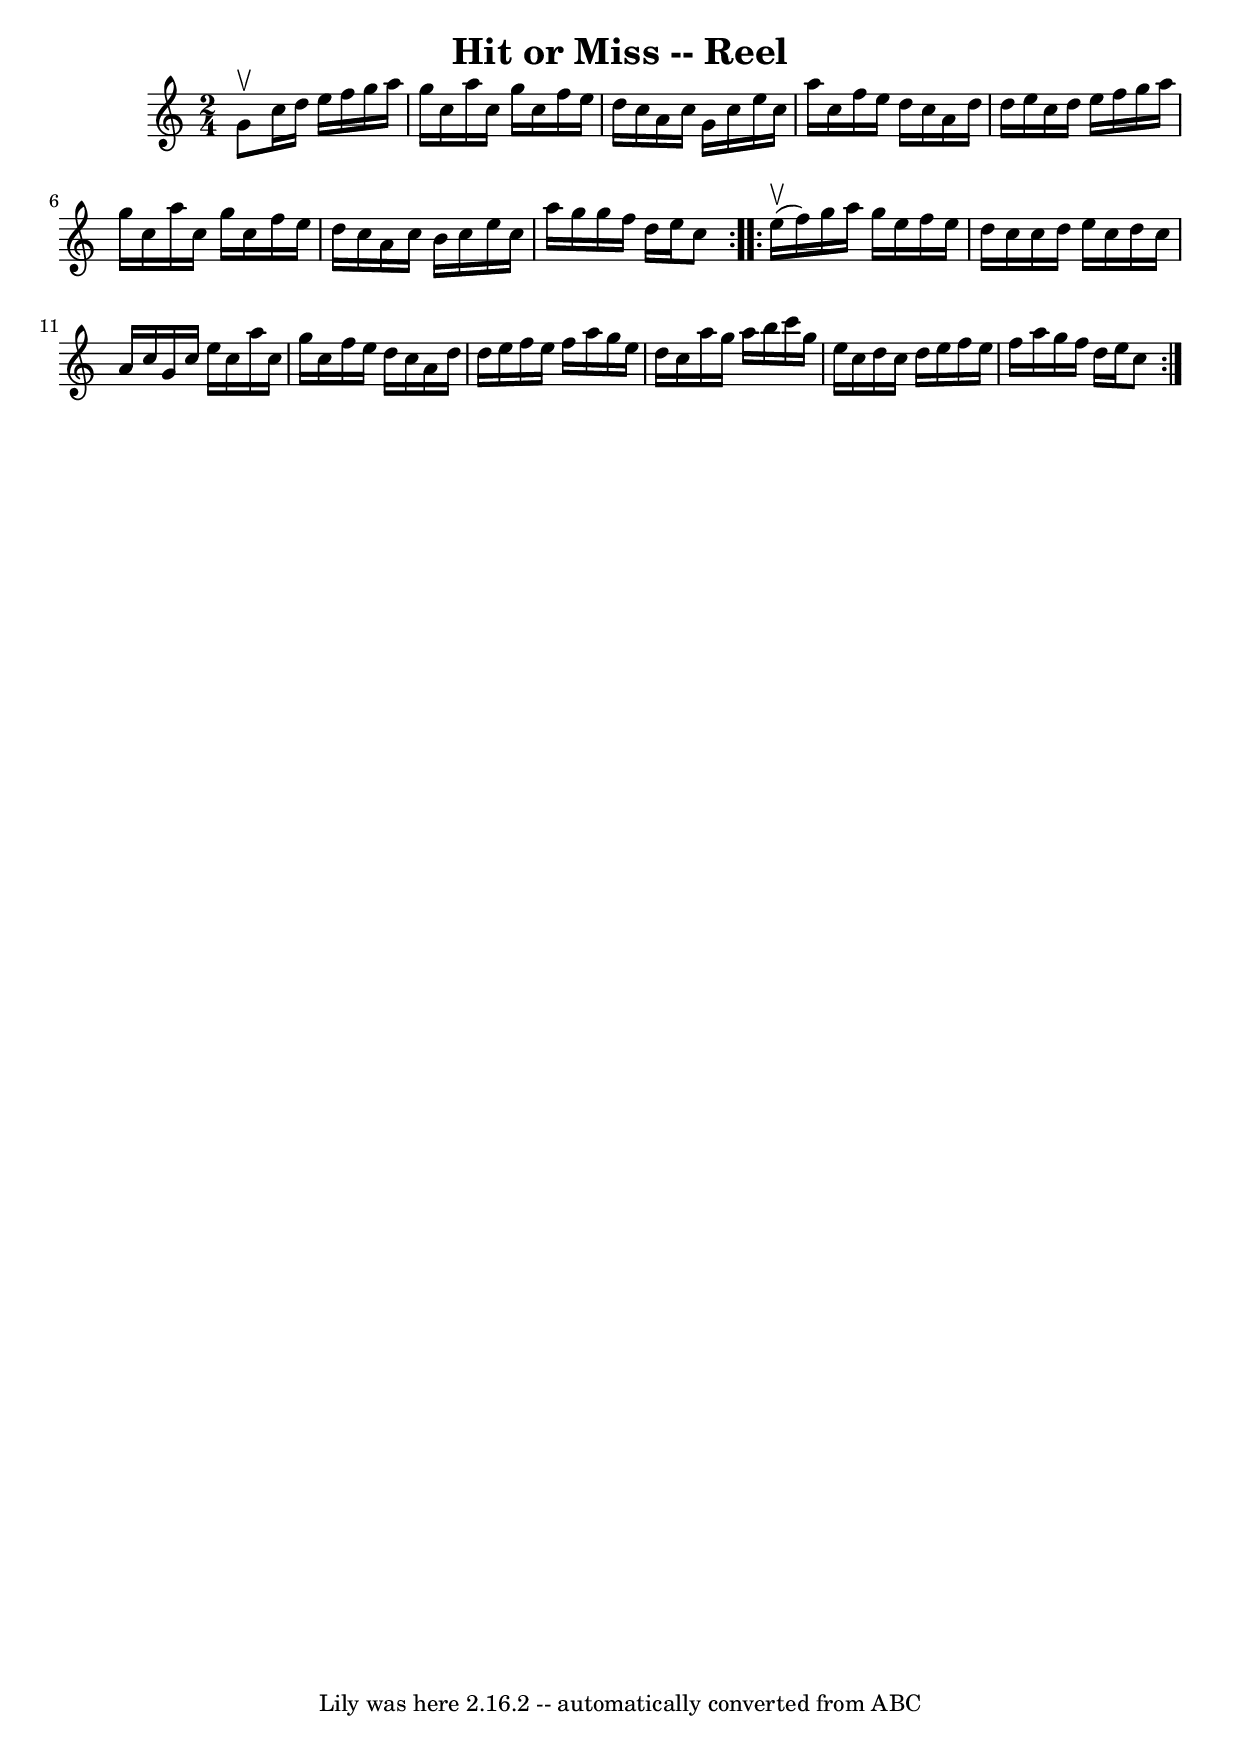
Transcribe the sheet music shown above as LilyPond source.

\version "2.16.2"
\include "Mammoth.ily"
\header {
  %% book = "Ryan's Mammoth Collection"
  crossRefNumber = "1"
  footnotes = "\\\\137"
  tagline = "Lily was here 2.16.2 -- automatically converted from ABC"
  title = "Hit or Miss -- Reel"

}
voicedefault =  {



  \repeat volta 2 {

    \time 2/4 
    \key c \major     g'8^\upbow  |
    c''16 d''16 e''16         f''16 g''16 a''16 g''16 c''16     |
    a''16 c''16 g''16      c''16 f''16 e''16 d''16 c''16     |
    a'16 c''16         g'16 c''16 e''16 c''16 a''16 c''16     |
    f''16 e''16       d''16 c''16 a'16 d''16 d''16 e''16     |
    c''16         d''16 e''16 f''16 g''16 a''16 g''16 c''16     |
    a''16      c''16 g''16 c''16 f''16 e''16 d''16 c''16     |
         a'16 c''16 b'16 c''16 e''16 c''16 a''16 g''16     |
    
    g''16 f''16 d''16 e''16 c''8    
  } 
  \repeat volta 2 {     e''16^\upbow(f''16)  |
    g''16 a''16 g''16 e''16 f''16         e''16 d''16 c''16     |
    c''16 d''16 e''16 c''16 d''16      c''16 a'16 c''16     |
    g'16 c''16 e''16 c''16         a''16 c''16 g''16 c''16     |
    f''16 e''16 d''16 c''16      a'16 d''16 d''16 e''16     |
    f''16 e''16 f''16         a''16 g''16 e''16 d''16 c''16     |
    a''16 g''16 a''16      b''16 c'''16 g''16 e''16 c''16     |
    d''16 c''16         d''16 e''16 f''16 e''16 f''16 a''16     |
    g''16 f''16 
    d''16 e''16 c''8    
  }   

}

\score{
  <<

    \context Staff="default"
    {
      \voicedefault 
      
    }

  >>
  \layout {
    
  }
  \midi {
  }

}
